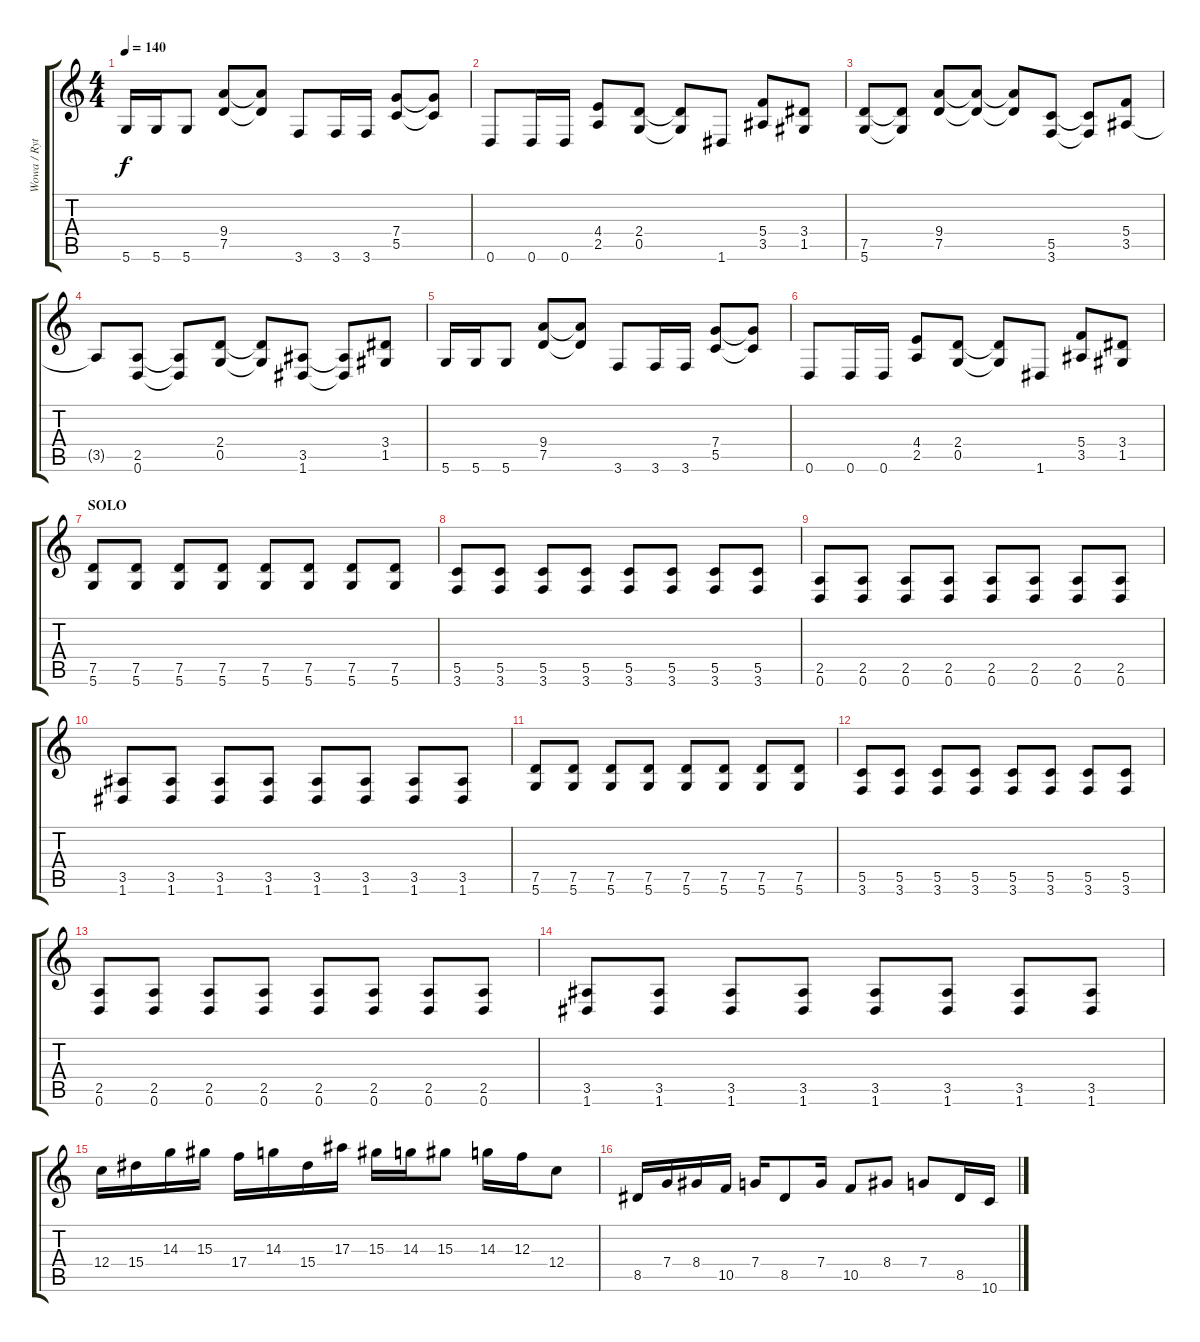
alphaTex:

\track ("Wowa / Rythm Guitar" "Wowa / Ryt") {instrument distortionguitar}
\staff {score tabs}
\tuning (D4 A3 F3 C3 G2 D2) {hide}
\ts (4 4)
\tempo 140
\clef g2
\ks c
5.6.16{dy f} 5.6.16 5.6.8 (9.4 7.5).8 (9.4{t} 7.5{t}).8 3.6.8 3.6.16 3.6.16 (7.4 5.5).8 (7.4{t} 5.5{t}).8 |
0.6.8 0.6.16 0.6.16 (4.4 2.5).8 (2.4 0.5).8 (2.4{t} 0.5{t}).8 1.6.8 (5.4 3.5).8 (3.4 1.5).8 |
(7.5 5.6).8 (7.5{t} 5.6{t}).8 (9.4 7.5).8 (9.4{t} 7.5{t}).8 (9.4{t} 7.5{t}).8 (5.5 3.6).8 (5.5{t} 3.6{t}).8 (5.4 3.5).8 |
3.5{t}.8 (2.5 0.6).8 (2.5{t} 0.6{t}).8 (2.4 0.5).8 (2.4{t} 0.5{t}).8 (3.5 1.6).8 (3.5{t} 1.6{t}).8 (3.4 1.5).8 |
5.6.16 5.6.16 5.6.8 (9.4 7.5).8 (9.4{t} 7.5{t}).8 3.6.8 3.6.16 3.6.16 (7.4 5.5).8 (7.4{t} 5.5{t}).8 |
0.6.8 0.6.16 0.6.16 (4.4 2.5).8 (2.4 0.5).8 (2.4{t} 0.5{t}).8 1.6.8 (5.4 3.5).8 (3.4 1.5).8 |
\section ("" "SOLO")
(7.5 5.6).8{balance 8} (7.5 5.6).8 (7.5 5.6).8 (7.5 5.6).8 (7.5 5.6).8 (7.5 5.6).8 (7.5 5.6).8 (7.5 5.6).8 |
(5.5 3.6).8 (5.5 3.6).8 (5.5 3.6).8 (5.5 3.6).8 (5.5 3.6).8 (5.5 3.6).8 (5.5 3.6).8 (5.5 3.6).8 |
(2.5 0.6).8 (2.5 0.6).8 (2.5 0.6).8 (2.5 0.6).8 (2.5 0.6).8 (2.5 0.6).8 (2.5 0.6).8 (2.5 0.6).8 |
(3.5 1.6).8 (3.5 1.6).8 (3.5 1.6).8 (3.5 1.6).8 (3.5 1.6).8 (3.5 1.6).8 (3.5 1.6).8 (3.5 1.6).8 |
(7.5 5.6).8 (7.5 5.6).8 (7.5 5.6).8 (7.5 5.6).8 (7.5 5.6).8 (7.5 5.6).8 (7.5 5.6).8 (7.5 5.6).8 |
(5.5 3.6).8 (5.5 3.6).8 (5.5 3.6).8 (5.5 3.6).8 (5.5 3.6).8 (5.5 3.6).8 (5.5 3.6).8 (5.5 3.6).8 |
(2.5 0.6).8 (2.5 0.6).8 (2.5 0.6).8 (2.5 0.6).8 (2.5 0.6).8 (2.5 0.6).8 (2.5 0.6).8 (2.5 0.6).8 |
\section ("" "")
(3.5 1.6).8 (3.5 1.6).8 (3.5 1.6).8 (3.5 1.6).8 (3.5 1.6).8 (3.5 1.6).8 (3.5 1.6).8 (3.5 1.6).8 |
12.4.16{volume 14 balance 14} 15.4.16 14.3.16 15.3.16 17.4.16 14.3.16 15.4.16 17.3.16 15.3.16 14.3.16 15.3.8 14.3.16 12.3.16 12.4.8 |
8.5.16 7.4.16 8.4.16 10.5.16 7.4.16 8.5.8 7.4.16 10.5.8 8.4.8 7.4.8 8.5.16 10.6.16
